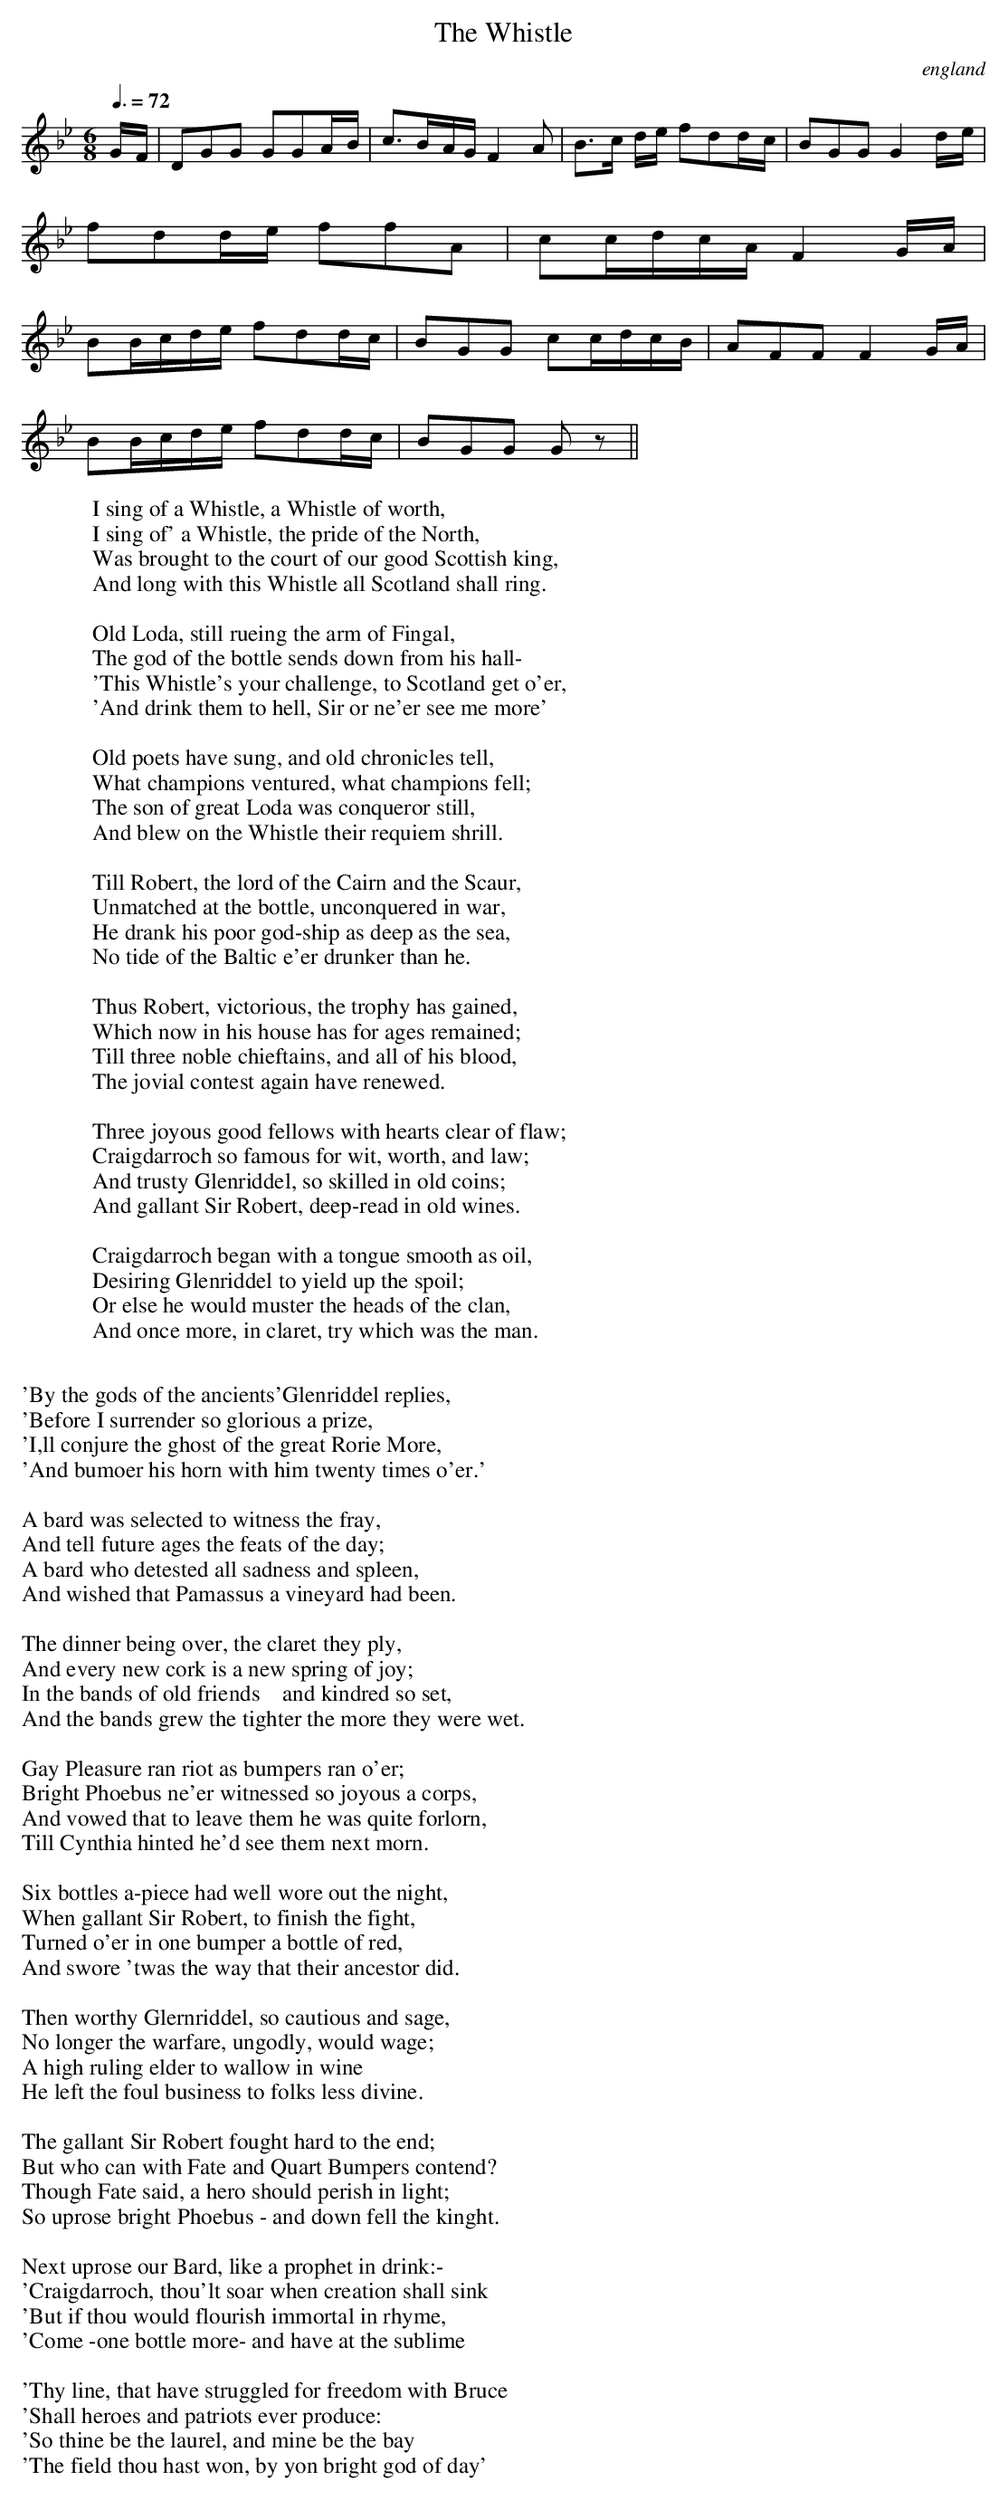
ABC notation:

X:1
T:Whistle, The
O:england
M:6/8
L:1/8
Q:3/8=72
W:I sing of a Whistle, a Whistle of worth,
W:I sing of' a Whistle, the pride of the North,
W:Was brought to the court of our good Scottish king,
W:And long with this Whistle all Scotland shall ring.
W:
W:Old Loda, still rueing the arm of Fingal,
W:The god of the bottle sends down from his hall-
W:'This Whistle's your challenge, to Scotland get o'er,
W:'And drink them to hell, Sir or ne'er see me more'
W:
W:Old poets have sung, and old chronicles tell,
W:What champions ventured, what champions fell;
W:The son of great Loda was conqueror still,
W:And blew on the Whistle their requiem shrill.
W:
W:Till Robert, the lord of the Cairn and the Scaur,
W:Unmatched at the bottle, unconquered in war,
W:He drank his poor god-ship as deep as the sea,
W:No tide of the Baltic e'er drunker than he.
W:
W:Thus Robert, victorious, the trophy has gained,
W:Which now in his house has for ages remained;
W:Till three noble chieftains, and all of his blood,
W:The jovial contest again have renewed.
W:
W:Three joyous good fellows with hearts clear of flaw;
W:Craigdarroch so famous for wit, worth, and law;
W:And trusty Glenriddel, so skilled in old coins;
W:And gallant Sir Robert, deep-read in old wines.
W:
W:Craigdarroch began with a tongue smooth as oil,
W:Desiring Glenriddel to yield up the spoil;
W:Or else he would muster the heads of the clan,
W:And once more, in claret, try which was the man.
W:
W:'By the gods of the ancients'Glenriddel replies,
W:'Before I surrender so glorious a prize,
W:'I,ll conjure the ghost of the great Rorie More,
W:'And bumoer his horn with him twenty times o'er.'
W:
W:A bard was selected to witness the fray,
W:And tell future ages the feats of the day;
W:A bard who detested all sadness and spleen,
W:And wished that Pamassus a vineyard had been.
W:
W:The dinner being over, the claret they ply,
W:And every new cork is a new spring of joy;
W:In the bands of old friends    and kindred so set,
W:And the bands grew the tighter the more they were wet.
W:
W:Gay Pleasure ran riot as bumpers ran o'er;
W:Bright Phoebus ne'er witnessed so joyous a corps,
W:And vowed that to leave them he was quite forlorn,
W:Till Cynthia hinted he'd see them next morn.
W:
W:Six bottles a-piece had well wore out the night,
W:When gallant Sir Robert, to finish the fight,
W:Turned o'er in one bumper a bottle of red,
W:And swore 'twas the way that their ancestor did.
W:
W:Then worthy Glernriddel, so cautious and sage,
W:No longer the warfare, ungodly, would wage;
W:A high ruling elder to wallow in wine
W:He left the foul business to folks less divine.
W:
W:The gallant Sir Robert fought hard to the end;
W:But who can with Fate and Quart Bumpers contend?
W:Though Fate said, a hero should perish in light;
W:So uprose bright Phoebus - and down fell the kinght.
W:
W:Next uprose our Bard, like a prophet in drink:-
W:'Craigdarroch, thou'lt soar when creation shall sink
W:'But if thou would flourish immortal in rhyme,
W:'Come -one bottle more- and have at the sublime
W:
W:'Thy line, that have struggled for freedom with Bruce
W:'Shall heroes and patriots ever produce:
W:'So thine be the laurel, and mine be the bay
W:'The field thou hast won, by yon bright god of day'
K:Bb
G/-F/|DGG GGA/-B/|c>B-A/G/ F2A|B>-c d/e/ fdd/-c/|BGG G2d/-e/|
fdd/-e/ ffA|cc/-d/c/-A/ F2G/-A/|
BB/-c/d/-e/ fdd/-c/|BGG cc/-d/c/-B/|AFF F2G/-A/|
BB/-c/d/-e/ fdd/-c/|BGG Gz||
